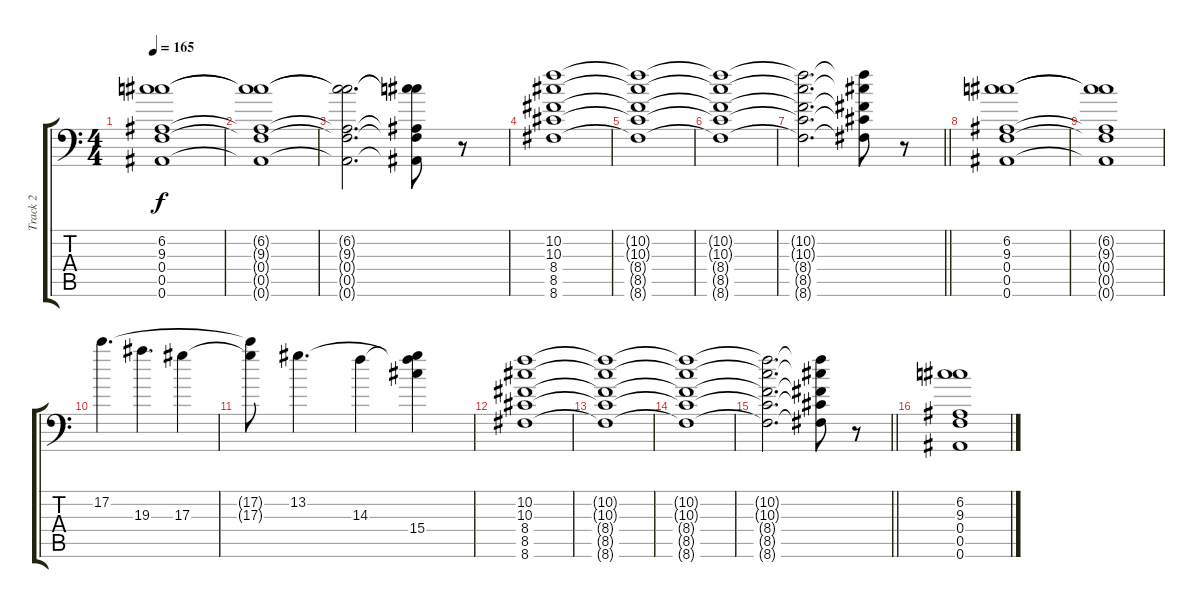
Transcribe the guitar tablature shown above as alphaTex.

\track ("Track 2" "Track 2") {instrument distortionguitar}
\staff {score tabs}
\tuning (C4 G3 Eb3 Bb2 F2 Bb1) {hide}
\ts (4 4)
\tempo 165
\clef f4
\ks c
(6.2{t} 9.3{t} 0.4{t} 0.5{t} 0.6{t}).1{dy f} |
(6.2{t} 9.3{t} 0.4{t} 0.5{t} 0.6{t}).1 |
(6.2{t} 9.3{t} 0.4{t} 0.5{t} 0.6{t}).2{d} (6.2{t} 9.3{t} 0.4{t} 0.5{t} 0.6{t}).8 r.8{volume 13} |
(10.2 10.3 8.4 8.5 8.6).1{volume 0} |
(10.2{t} 10.3{t} 8.4{t} 8.5{t} 8.6{t}).1 |
(10.2{t} 10.3{t} 8.4{t} 8.5{t} 8.6{t}).1 |
\barLineRight lightlight
(10.2{t} 10.3{t} 8.4{t} 8.5{t} 8.6{t}).2{d} (10.2{t} 10.3{t} 8.4{t} 8.5{t} 8.6{t}).8 r.8{volume 13} |
\section ("" "")
(6.2 9.3 0.4 0.5 0.6).1{volume 0} |
(6.2{t} 9.3{t} 0.4{t} 0.5{t} 0.6{t}).1 |
17.2.4{d volume 13} 19.3.4{d} 17.3.4 |
(17.2{t} 17.3{t}).8 13.2.4{d} 14.3.4 (13.2{t} 14.3{t} 15.4).4 |
(10.2 10.3 8.4 8.5 8.6).1{volume 0} |
(10.2{t} 10.3{t} 8.4{t} 8.5{t} 8.6{t}).1 |
(10.2{t} 10.3{t} 8.4{t} 8.5{t} 8.6{t}).1 |
\barLineRight lightlight
(10.2{t} 10.3{t} 8.4{t} 8.5{t} 8.6{t}).2{d} (10.2{t} 10.3{t} 8.4{t} 8.5{t} 8.6{t}).8 r.8{volume 13} |
(6.2 9.3 0.4 0.5 0.6).1{volume 0}
